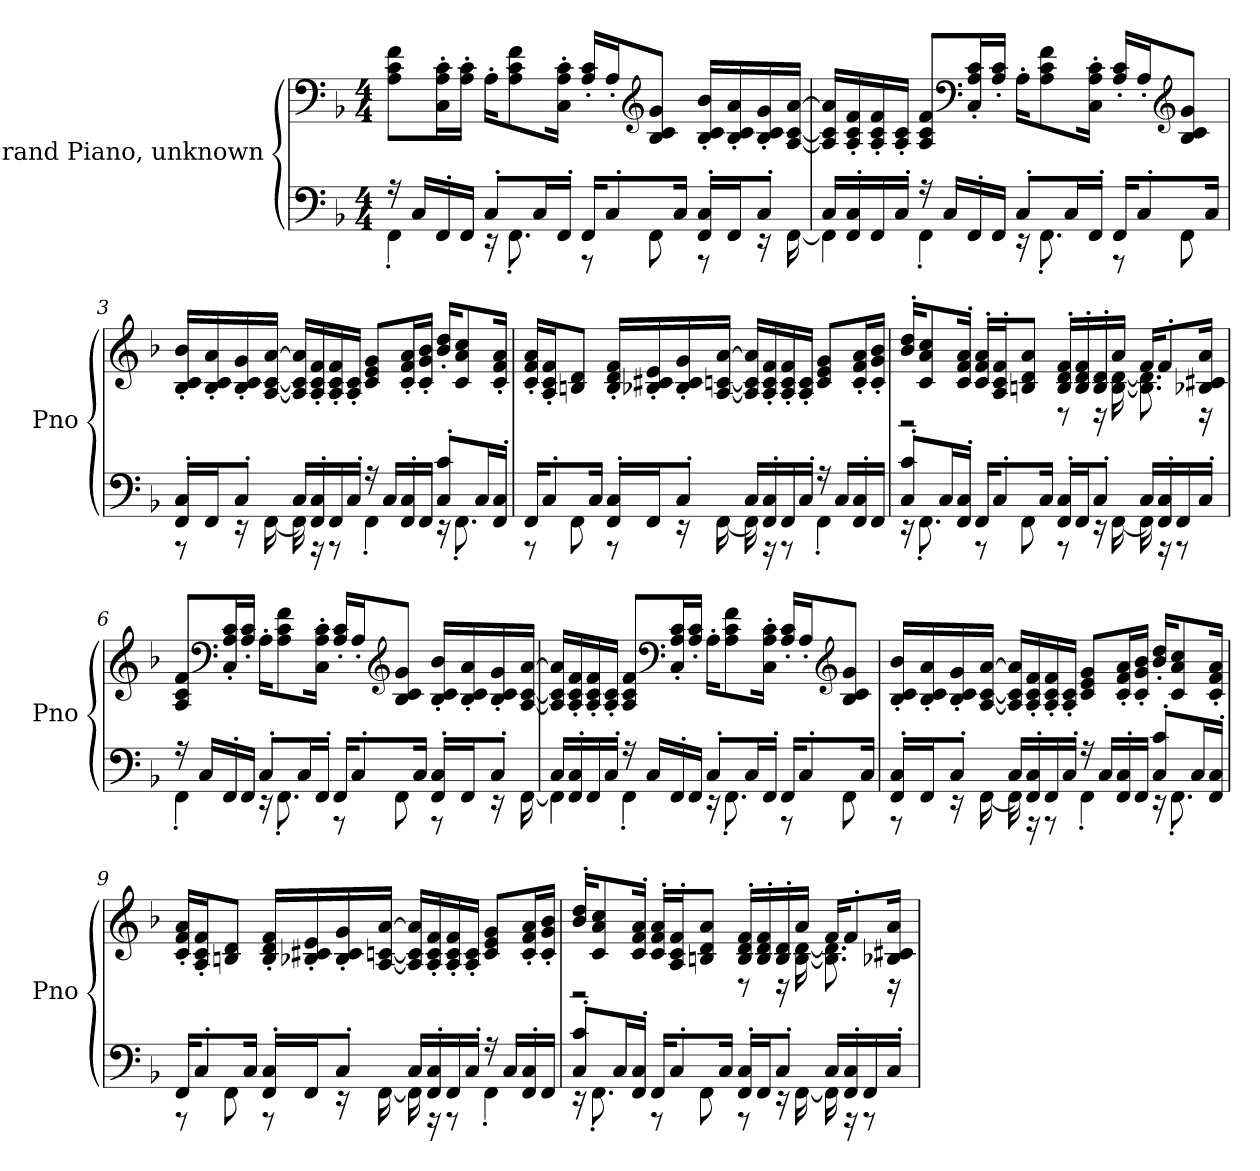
**kern	**kern
*part1	*part1
*staff2	*staff1
*I"Grand Piano, unknown	*
*I'Pno	*
*clefF4	*clefF4
*k[b-]	*k[b-]
*M4/4	*M4/4
*MM120	*MM120
=1	=1
*^	*
16r	4FF'\	8A\ 8c\ 8f\L
16C/LL	.	.
16FF'/	.	16C\' 16A\' 16c\'L
16FF/JJ	.	16A\' 16c\'JJ
8C'/L	16r	16A'\KL
.	8.FF'\	8A\ 8c\ 8f\
16C/L	.	.
16FF'/JJ	.	16C\' 16A\' 16c\'Jk
16FF/KL	8r	16A/' 16c/'LL
8C'/	.	16A'/J
*	*	*clefG2
.	8FF\	8B-/ 8c/ 8g/J
16C/Jk	.	.
16FF/' 16C/'LL	8r	16B-/' 16c/' 16b-/'LL
16FF/J	.	16B-/' 16c/' 16a/'
8C'/J	16r	16B-/' 16c/' 16g/'
.	[16FF\	[16A/ [16c/ [16a/JJ
=2	=2	=2
16C/LL	4FF\]	16A/] 16c/] 16a/]LL
16FF/' 16C/'	.	16A/' 16c/' 16f/'
16FF/	.	16A/' 16c/' 16f/'
16C'/JJ	.	16A/' 16c/'JJ
16r	4FF'\	8A/ 8c/ 8f/L
16C/LL	.	.
*	*	*clefF4
16FF'/	.	16C/' 16A/' 16c/'L
16FF/JJ	.	16A/' 16c/'JJ
8C'/L	16r	16A'\KL
.	8.FF'\	8A\ 8c\ 8f\
16C/L	.	.
16FF'/JJ	.	16C\' 16A\' 16c\'Jk
16FF/KL	8r	16A/' 16c/'LL
8C'/	.	16A'/J
*	*	*clefG2
.	8FF\	8B-/ 8c/ 8g/J
16C/Jk	.	.
!!LO:LB:g=z
=3	=3	=3
16FF/' 16C/'LL	8r	16B-/' 16c/' 16b-/'LL
16FF/J	.	16B-/' 16c/' 16a/'
8C'/J	16r	16B-/' 16c/' 16g/'
.	[16FF\	[16A/ [16c/ [16a/JJ
16C/LL	16FF\]	16A/] 16c/] 16a/]LL
16FF/' 16C/'	16r	16A/' 16c/' 16f/'
16FF/	8r	16A/' 16c/' 16f/'
16C'/JJ	.	16A/' 16c/'JJ
16r	4FF'\	8c/ 8e/ 8g/L
16C/LL	.	.
16FF/' 16C/'	.	16c/' 16f/' 16a/'L
16FF/JJ	.	16c/' 16g/' 16b-/'JJ
8C/' 8c/'L	16r	16b-/' 16dd/'KL
.	8.FF'\	8c/ 8a/ 8cc/
16C/L	.	.
16FF/' 16C/'JJ	.	16c/' 16f/' 16a/'Jk
=4	=4	=4
16FF/KL	8r	16c/' 16f/' 16a/'LL
8C'/	.	16A/' 16c/' 16f/'J
.	8FF\	8Bn/ 8d/J
16C/Jk	.	.
16FF/' 16C/'LL	8r	16B/' 16d/' 16f/'LL
16FF/J	.	16B-X/' 16c#X/' 16e/'
8C'/J	16r	16B-/' 16c#/' 16g/'
.	[16FF\	[16A/ [16cn/ [16a/JJ
16C/LL	16FF\]	16A/] 16c/] 16a/]LL
16FF/' 16C/'	16r	16A/' 16c/' 16f/'
16FF/	8r	16A/' 16c/' 16f/'
16C'/JJ	.	16A/' 16c/'JJ
16r	4FF'\	8c/ 8e/ 8g/L
16C/LL	.	.
16FF/' 16C/'	.	16c/' 16f/' 16a/'L
16FF/JJ	.	16c/' 16g/' 16b-/'JJ
!!LO:LB:g=z
=5	=5	=5
*	*	*^
8C/' 8c/'L	16r	16b-/' 16dd/'KL	2r
.	8.FF'\	8c/ 8a/ 8cc/	.
16C/L	.	.	.
16FF/' 16C/'JJ	.	16c/' 16f/' 16a/'Jk	.
16FF/KL	8r	16c/' 16f/' 16a/'LL	.
8C'/	.	16A/' 16c/' 16f/'J	.
.	8FF\	8Bn/ 8d/ 8a/J	.
16C/Jk	.	.	.
16FF/' 16C/'LL	8r	16B/' 16d/' 16f/'LL	8r
16FF/J	.	16B/' 16d/' 16f/'	.
8C'/J	16r	16B/' 16d/'	16r
.	[16FF\	16a/JJ	[16B\ [16d\
16C/LL	16FF\]	16f/KL	8.B\] 8.d\]
16FF/' 16C/'	16r	8f'/	.
16FF/	8r	.	.
16C'/JJ	.	16B-X/ 16c#X/ 16a/Jk	16r
*	*	*v	*v
=6	=6	=6
16r	4FF'\	8A/ 8c/ 8f/L
16C/LL	.	.
*	*	*clefF4
16FF'/	.	16C/' 16A/' 16c/'L
16FF/JJ	.	16A/' 16c/'JJ
8C'/L	16r	16A'\KL
.	8.FF'\	8A\ 8c\ 8f\
16C/L	.	.
16FF'/JJ	.	16C\' 16A\' 16c\'Jk
16FF/KL	8r	16A/' 16c/'LL
8C'/	.	16A'/J
*	*	*clefG2
.	8FF\	8B-/ 8c/ 8g/J
16C/Jk	.	.
16FF/' 16C/'LL	8r	16B-/' 16c/' 16b-/'LL
16FF/J	.	16B-/' 16c/' 16a/'
8C'/J	16r	16B-/' 16c/' 16g/'
.	[16FF\	[16A/ [16c/ [16a/JJ
!!LO:LB:g=z
=7	=7	=7
16C/LL	4FF\]	16A/] 16c/] 16a/]LL
16FF/' 16C/'	.	16A/' 16c/' 16f/'
16FF/	.	16A/' 16c/' 16f/'
16C'/JJ	.	16A/' 16c/'JJ
16r	4FF'\	8A/ 8c/ 8f/L
16C/LL	.	.
*	*	*clefF4
16FF'/	.	16C/' 16A/' 16c/'L
16FF/JJ	.	16A/' 16c/'JJ
8C'/L	16r	16A'\KL
.	8.FF'\	8A\ 8c\ 8f\
16C/L	.	.
16FF'/JJ	.	16C\' 16A\' 16c\'Jk
16FF/KL	8r	16A/' 16c/'LL
8C'/	.	16A'/J
*	*	*clefG2
.	8FF\	8B-/ 8c/ 8g/J
16C/Jk	.	.
=8	=8	=8
16FF/' 16C/'LL	8r	16B-/' 16c/' 16b-/'LL
16FF/J	.	16B-/' 16c/' 16a/'
8C'/J	16r	16B-/' 16c/' 16g/'
.	[16FF\	[16A/ [16c/ [16a/JJ
16C/LL	16FF\]	16A/] 16c/] 16a/]LL
16FF/' 16C/'	16r	16A/' 16c/' 16f/'
16FF/	8r	16A/' 16c/' 16f/'
16C'/JJ	.	16A/' 16c/'JJ
16r	4FF'\	8c/ 8e/ 8g/L
16C/LL	.	.
16FF/' 16C/'	.	16c/' 16f/' 16a/'L
16FF/JJ	.	16c/' 16g/' 16b-/'JJ
8C/' 8c/'L	16r	16b-/' 16dd/'KL
.	8.FF'\	8c/ 8a/ 8cc/
16C/L	.	.
16FF/' 16C/'JJ	.	16c/' 16f/' 16a/'Jk
!!LO:LB:g=z
=9	=9	=9
16FF/KL	8r	16c/' 16f/' 16a/'LL
8C'/	.	16A/' 16c/' 16f/'J
.	8FF\	8Bn/ 8d/J
16C/Jk	.	.
16FF/' 16C/'LL	8r	16B/' 16d/' 16f/'LL
16FF/J	.	16B-X/' 16c#X/' 16e/'
8C'/J	16r	16B-/' 16c#/' 16g/'
.	[16FF\	[16A/ [16cn/ [16a/JJ
16C/LL	16FF\]	16A/] 16c/] 16a/]LL
16FF/' 16C/'	16r	16A/' 16c/' 16f/'
16FF/	8r	16A/' 16c/' 16f/'
16C'/JJ	.	16A/' 16c/'JJ
16r	4FF'\	8c/ 8e/ 8g/L
16C/LL	.	.
16FF/' 16C/'	.	16c/' 16f/' 16a/'L
16FF/JJ	.	16c/' 16g/' 16b-/'JJ
=10	=10	=10
*	*	*^
8C/' 8c/'L	16r	16b-/' 16dd/'KL	2r
.	8.FF'\	8c/ 8a/ 8cc/	.
16C/L	.	.	.
16FF/' 16C/'JJ	.	16c/' 16f/' 16a/'Jk	.
16FF/KL	8r	16c/' 16f/' 16a/'LL	.
8C'/	.	16A/' 16c/' 16f/'J	.
.	8FF\	8Bn/ 8d/ 8a/J	.
16C/Jk	.	.	.
16FF/' 16C/'LL	8r	16B/' 16d/' 16f/'LL	8r
16FF/J	.	16B/' 16d/' 16f/'	.
8C'/J	16r	16B/' 16d/'	16r
.	[16FF\	16a/JJ	[16B\ [16d\
16C/LL	16FF\]	16f/KL	8.B\] 8.d\]
16FF/' 16C/'	16r	8f'/	.
16FF/	8r	.	.
16C'/JJ	.	16B-X/ 16c#X/ 16a/Jk	16r
*v	*v	*	*
*	*v	*v
=	=
*-	*-
